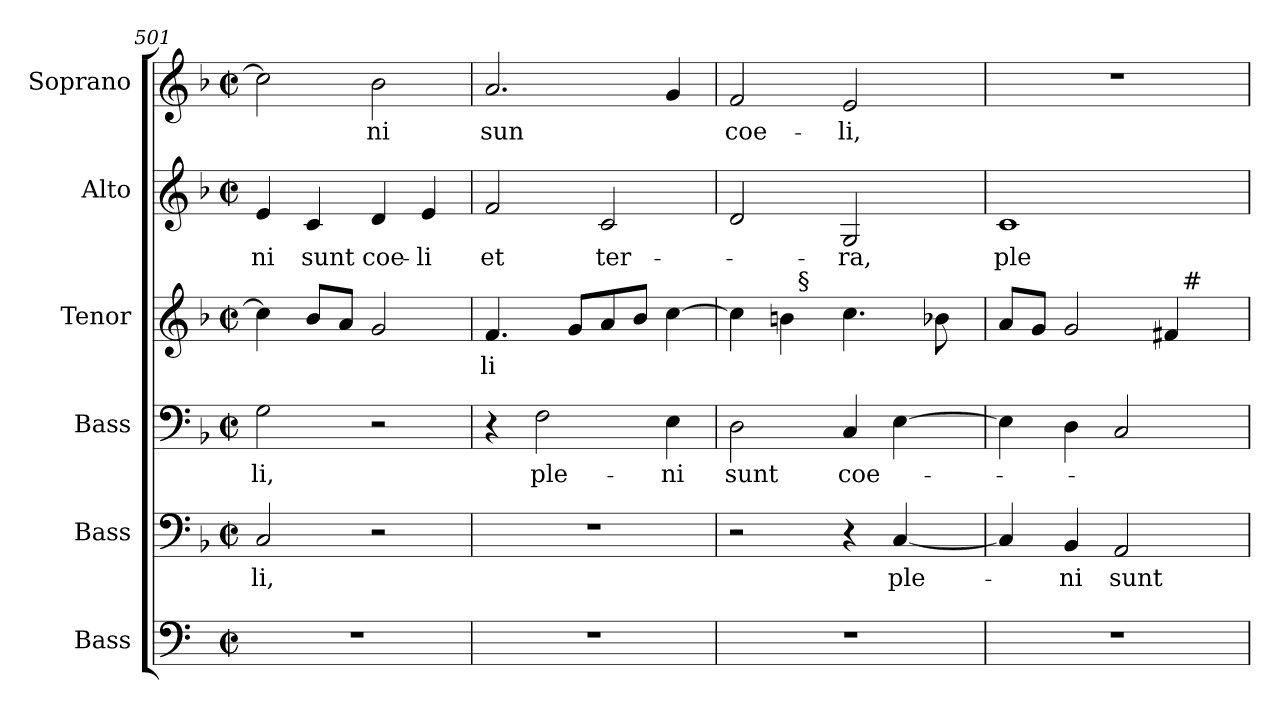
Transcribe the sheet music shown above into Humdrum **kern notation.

**kern	**kern	**text	**kern	**text	**kern	**text	**kern	**text	**kern	**text
*part6	*part5	*part5	*part4	*part4	*part3	*part3	*part2	*part2	*part1	*part1
*staff6	*staff5	*staff5	*staff4	*staff4	*staff3	*staff3	*staff2	*staff2	*staff1	*staff1
*I"Bass	*I"Bass	*	*I"Bass	*	*I"Tenor	*	*I"Alto	*	*I"Soprano	*
*I'B.	*I'B.	*	*I'B.	*	*I'T.	*	*I'A.	*	*I'S.	*
*clefF4	*clefF4	*	*clefF4	*	*clefG2	*	*clefG2	*	*clefG2	*
*	*	*	*	*	*ITrd7c12	*	*ITrd7c12	*	*	*
*k[]	*k[b-]	*	*k[b-]	*	*k[b-]	*	*k[b-]	*	*k[b-]	*
*C:	*F:	*	*F:	*	*F:	*	*F:	*	*F:	*
*M2/2	*M2/2	*	*M2/2	*	*M2/2	*	*M2/2	*	*M2/2	*
*met(c|)	*met(c|)	*	*met(c|)	*	*met(c|)	*	*met(c|)	*	*met(c|)	*
=501	=501	=501	=501	=501	=501	=501	=501	=501	=501	=501
!	!	!LO:LY:b:color=#000000	!	!	!	!	!	!	!	!
!	!	!	!	!LO:LY:b:color=#000000	!	!	!	!	!	!
!	!	!	!	!	!	!	!	!LO:LY:b:color=#000000	!	!
1r	2Ci/	-li,	2Gi\	-li,	4ci\]	.	4Ei/	-ni	2cci\]	.
!	!	!	!	!	!	!	!	!LO:LY:b:color=#000000	!	!
.	.	.	.	.	8B-i/L	.	4Ci/	sunt	.	.
.	.	.	.	.	8Ai/J	.	.	.	.	.
!	!	!	!	!	!	!	!	!LO:LY:b:color=#000000	!	!
!	!	!	!	!	!	!	!	!	!	!LO:LY:b:color=#000000
.	2r	.	2r	.	2Gi/	.	4Di/	coe-	2b-i\	-ni
!	!	!	!	!	!	!	!	!LO:LY:b:color=#000000	!	!
.	.	.	.	.	.	.	4Ei/	-li	.	.
!!LO:LB:g=z
=502	=502	=502	=502	=502	=502	=502	=502	=502	=502	=502
!	!	!	!	!	!	!LO:LY:b:color=#000000	!	!	!	!
!	!	!	!	!	!	!	!	!LO:LY:b:color=#000000	!	!
!	!	!	!	!	!	!	!	!	!	!LO:LY:b:color=#000000
1r	1r	.	4r	.	4.Fi/	-li	2Fi/	et	2.ai/	sun
!	!	!	!	!LO:LY:b:color=#000000	!	!	!	!	!	!
.	.	.	2Fi\	ple-	.	.	.	.	.	.
.	.	.	.	.	8Gi/L	.	.	.	.	.
!	!	!	!	!	!	!	!	!LO:LY:b:color=#000000	!	!
.	.	.	.	.	8Ai/	.	2Ci/	ter-	.	.
.	.	.	.	.	8B-i/J	.	.	.	.	.
!	!	!	!	!LO:LY:b:color=#000000	!	!	!	!	!	!
.	.	.	4Ei\	-ni	[4ci\	.	.	.	4gi/	.
=503	=503	=503	=503	=503	=503	=503	=503	=503	=503	=503
!	!	!	!	!LO:LY:b:color=#000000	!	!	!	!	!	!
!	!	!	!	!	!	!	!	!	!	!LO:LY:b:color=#000000
*	*	*	*	*	*^	*	*	*	*	*
1r	2r	.	2Di\	sunt	4ci\]	4ryy	.	2Di/	.	2fi/	coe-
.	.	.	.	.	4Bi\	32ryy	.	.	.	.	.
.	.	.	.	.	.	256ryy	.	.	.	.	.
!	!	!	!	!	!	!LO:TX:a:t=§	!	!	!	!	!
.	.	.	.	.	.	2ryy	.	.	.	.	.
!	!	!	!	!LO:LY:b:color=#000000	!	!	!	!	!	!	!
!	!	!	!	!	!	!	!	!	!LO:LY:b:color=#000000	!	!
!	!	!	!	!	!	!	!	!	!	!	!LO:LY:b:color=#000000
.	4r	.	4Ci/	coe-	4.ci\	.	.	2GGi/	-ra,	2ei/	-li,
!	!	!LO:LY:b:color=#000000	!	!	!	!	!	!	!	!	!
.	[4Ci/	ple-	[4Ei\	.	.	.	.	.	.	.	.
.	.	.	.	.	.	8ryy	.	.	.	.	.
.	.	.	.	.	8B-i\	.	.	.	.	.	.
.	.	.	.	.	.	16ryy	.	.	.	.	.
.	.	.	.	.	.	64..ryy	.	.	.	.	.
=504	=504	=504	=504	=504	=504	=504	=504	=504	=504	=504	=504
!	!	!	!	!	!	!	!	!	!LO:LY:b:color=#000000	!	!
1r	4Ci/]	.	4Ei\]	.	8Ai/L	2ryy	.	1Ci	ple-	1r	.
.	.	.	.	.	8Gi/J	.	.	.	.	.	.
!	!	!LO:LY:b:color=#000000	!	!	!	!	!	!	!	!	!
.	4BB-i/	-ni	4Di\	.	2Gi/	.	.	.	.	.	.
!	!	!LO:LY:b:color=#000000	!	!	!	!	!	!	!	!	!
.	2AAi/	sunt	2Ci/	.	.	4ryy	.	.	.	.	.
.	.	.	.	.	4F#i/	32ryy	.	.	.	.	.
.	.	.	.	.	.	256ryy	.	.	.	.	.
!	!	!	!	!	!	!LO:TX:a:t=#	!	!	!	!	!
.	.	.	.	.	.	8ryy	.	.	.	.	.
.	.	.	.	.	.	16ryy	.	.	.	.	.
.	.	.	.	.	.	64..ryy	.	.	.	.	.
*	*	*	*	*	*v	*v	*	*	*	*	*
=	=	=	=	=	=	=	=	=	=	=
*-	*-	*-	*-	*-	*-	*-	*-	*-	*-	*-
